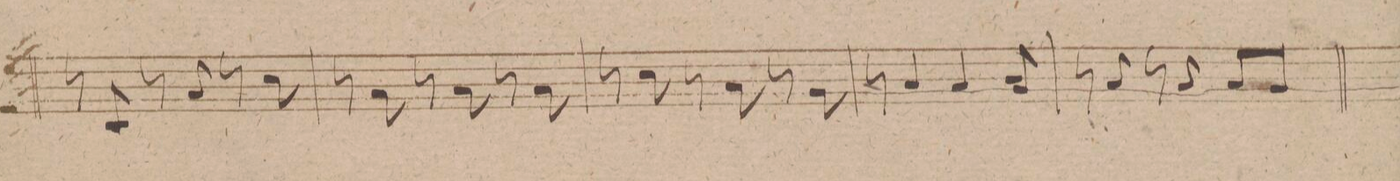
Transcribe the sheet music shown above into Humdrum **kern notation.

**kern	**dynam
*I"Violino 2do	*
*clefG2	*
*k[f#c#g#]	*
*M3/4	*
8r	.
8c#/	.
8r	.
8a/	.
8r	.
8cc#\	.
=72	=72
8r	.
8a\	.
8r	.
8a\	.
8r	.
8a\	.
=73	=73
8r	.
8cc#\	.
8r	.
8a\	.
8r	.
8g#\	.
=74	=74
8r	.
4a/	.
4a/	.
8b/ 8g#/	.
=75	=75
8r	.
8a/	.
8r	.
8a/	.
8a/L	.
8g#/J	.
=76	=76
*-	*-
